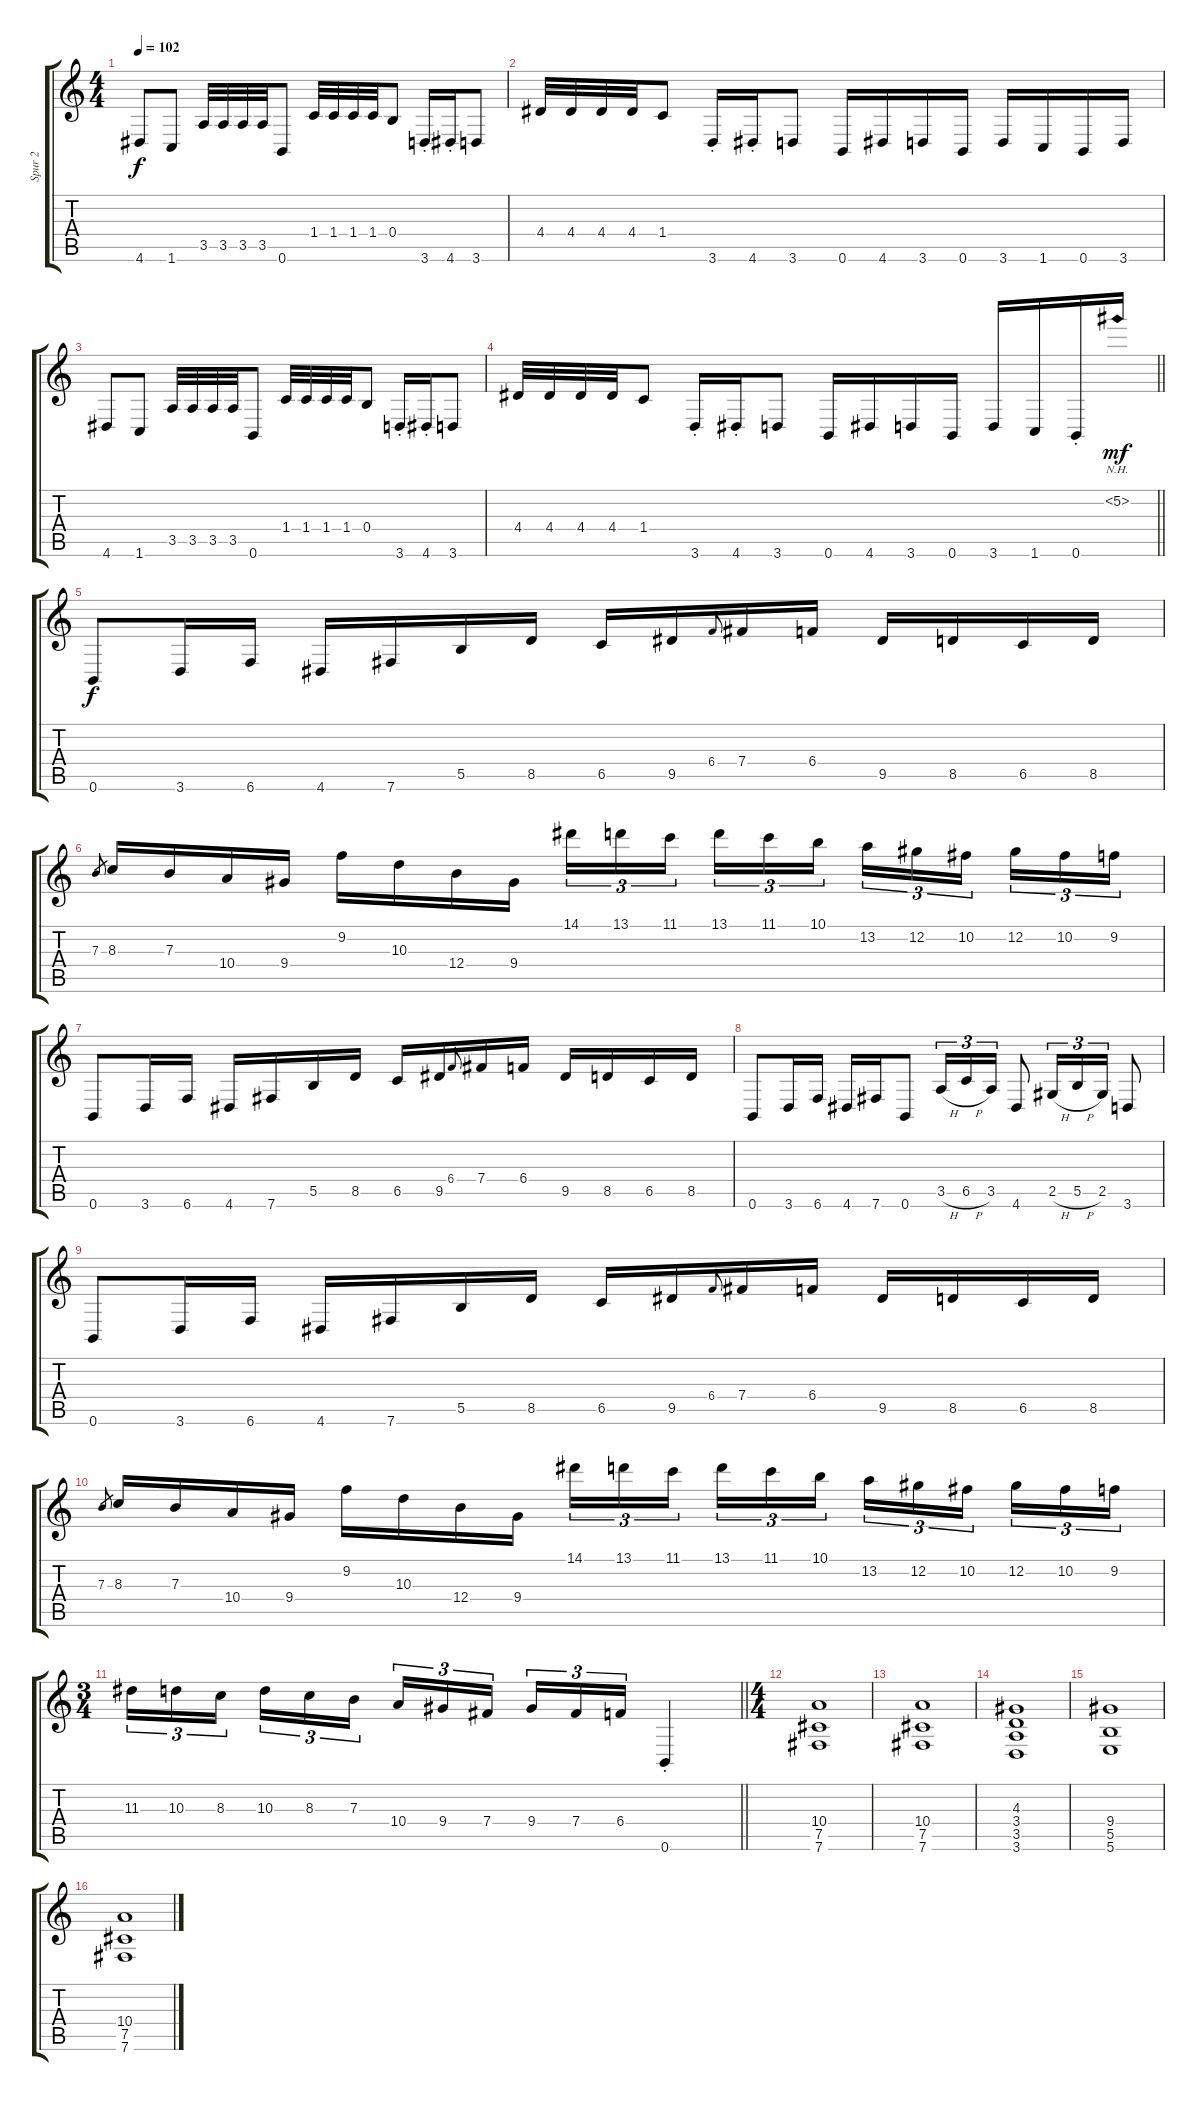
\track ("Spur 2" "Spur 2") {instrument distortionguitar}
\staff {score tabs}
\tuning (Db4 Ab3 E3 B2 Gb2 B1) {hide}
\ts (4 4)
\tempo 102
\clef g2
\ks c
4.6.8{dy f instrument distortionguitar} 1.6.8 3.5.32 3.5.32 3.5.32 3.5.32 0.6.8 1.4.32 1.4.32 1.4.32 1.4.32 0.4.8 3.6{st}.16 4.6{st}.16 3.6.8 |
4.4.32 4.4.32 4.4.32 4.4.32 1.4.8 3.6{st}.16 4.6{st}.16 3.6.8 0.6.16 4.6.16 3.6.16 0.6.16 3.6.16 1.6.16 0.6.16 3.6.16 |
4.6.8 1.6.8 3.5.32 3.5.32 3.5.32 3.5.32 0.6.8 1.4.32 1.4.32 1.4.32 1.4.32 0.4.8 3.6{st}.16 4.6{st}.16 3.6.8 |
\barLineRight lightlight
4.4.32 4.4.32 4.4.32 4.4.32 1.4.8 3.6{st}.16 4.6{st}.16 3.6.8 0.6.16 4.6.16 3.6.16 0.6.16 3.6.16 1.6.16 0.6{st}.16 5.2{nh}.16{dy mf} |
0.6.8{dy f} 3.6.16 6.6.16 4.6.16 7.6.16 5.5.16 8.5.16 6.5.16 9.5.16 6.4.8{gr onbeat} 7.4.16 6.4.16 9.5.16 8.5.16 6.5.16 8.5.16 |
7.3.8{gr} 8.3.16 7.3.16 10.4.16 9.4.16 9.2.16 10.3.16 12.4.16 9.4.16 14.1.16{tu (3 2)} 13.1.16{tu (3 2)} 11.1.16{tu (3 2) beam splitsecondary} 13.1.16{tu (3 2)} 11.1.16{tu (3 2)} 10.1.16{tu (3 2)} 13.2.16{tu (3 2)} 12.2.16{tu (3 2)} 10.2.16{tu (3 2) beam splitsecondary} 12.2.16{tu (3 2)} 10.2.16{tu (3 2)} 9.2.16{tu (3 2)} |
0.6.8 3.6.16 6.6.16 4.6.16 7.6.16 5.5.16 8.5.16 6.5.16 9.5.16 6.4.8{gr onbeat} 7.4.16 6.4.16 9.5.16 8.5.16 6.5.16 8.5.16 |
0.6.8 3.6.16 6.6.16 4.6.16 7.6.16 0.6.8 3.5{h}.16{tu (3 2)} 6.5{h}.16{tu (3 2)} 3.5.16{tu (3 2)} 4.6.8 2.5{h}.16{tu (3 2)} 5.5{h}.16{tu (3 2)} 2.5.16{tu (3 2)} 3.6.8 |
0.6.8 3.6.16 6.6.16 4.6.16 7.6.16 5.5.16 8.5.16 6.5.16 9.5.16 6.4.8{gr onbeat} 7.4.16 6.4.16 9.5.16 8.5.16 6.5.16 8.5.16 |
7.3.8{gr} 8.3.16 7.3.16 10.4.16 9.4.16 9.2.16 10.3.16 12.4.16 9.4.16 14.1.16{tu (3 2)} 13.1.16{tu (3 2)} 11.1.16{tu (3 2) beam splitsecondary} 13.1.16{tu (3 2)} 11.1.16{tu (3 2)} 10.1.16{tu (3 2)} 13.2.16{tu (3 2)} 12.2.16{tu (3 2)} 10.2.16{tu (3 2) beam splitsecondary} 12.2.16{tu (3 2)} 10.2.16{tu (3 2)} 9.2.16{tu (3 2)} |
\ts (3 4)
\barLineRight lightlight
11.3.16{tu (3 2)} 10.3.16{tu (3 2)} 8.3.16{tu (3 2) beam splitsecondary} 10.3.16{tu (3 2)} 8.3.16{tu (3 2)} 7.3.16{tu (3 2)} 10.4.16{tu (3 2)} 9.4.16{tu (3 2)} 7.4.16{tu (3 2) beam splitsecondary} 9.4.16{tu (3 2)} 7.4.16{tu (3 2)} 6.4.16{tu (3 2)} 0.6{st}.4 |
\ts (4 4)
(10.4 7.5 7.6).1 |
(10.4 7.5 7.6).1 |
(4.3 3.4 3.5 3.6).1 |
(9.4 5.5 5.6).1 |
(10.4 7.5 7.6).1
